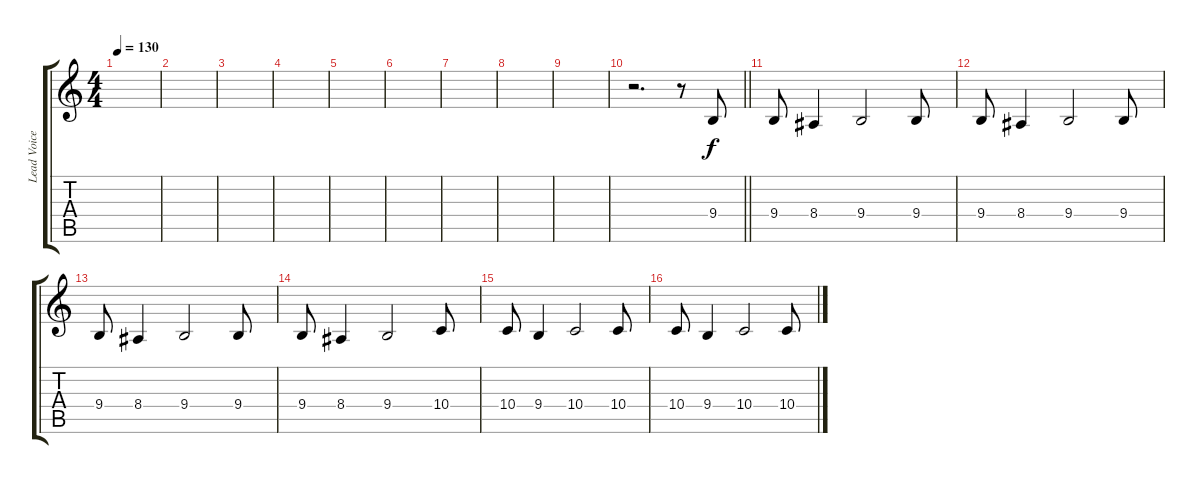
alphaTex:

\track ("Lead Voice (male)" "Lead Voice") {instrument choiraahs}
\staff {score tabs}
\tuning (E4 B3 G3 D3 A2 E2) {hide}
\ts (4 4)
\tempo 130
\clef g2
\ks c
|
|
|
|
|
|
|
|
|
\barLineRight lightlight
r.2{d} r.8 9.4.8{volume 10} |
9.4.8 8.4.4 9.4.2 9.4.8 |
9.4.8 8.4.4 9.4.2 9.4.8 |
9.4.8 8.4.4 9.4.2 9.4.8 |
9.4.8 8.4.4 9.4.2 10.4.8 |
10.4.8 9.4.4 10.4.2 10.4.8 |
10.4.8 9.4.4 10.4.2 10.4.8
